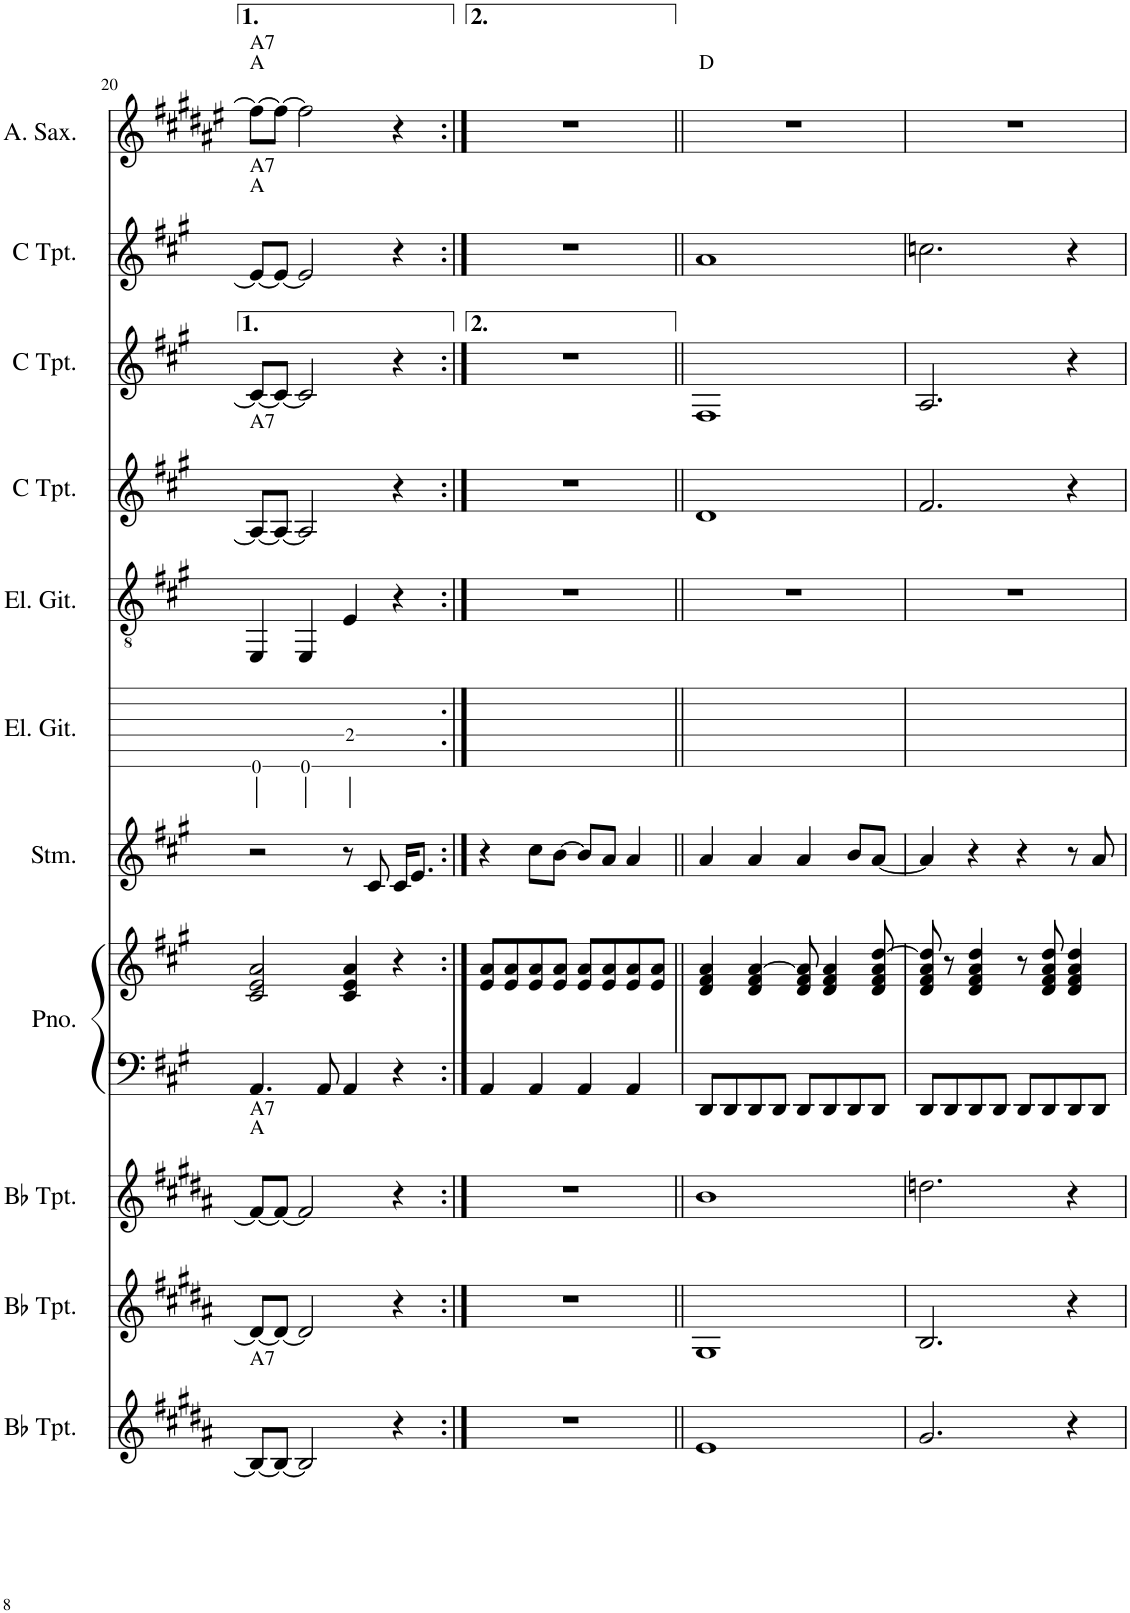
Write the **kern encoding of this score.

**kern	**kern	**kern	**kern	**kern	**kern	**kern	**kern	**kern	**kern	**kern	**kern
*part11	*part10	*part9	*part8	*part8	*part7	*part6	*part5	*part4	*part3	*part2	*part1
*staff12	*staff11	*staff10	*staff9	*staff8	*staff7	*staff6	*staff5	*staff4	*staff3	*staff2	*staff1
*I"Trompet in Bb	*I"Trompet in Bb	*I"Trompet in Bb	*I"Piano	*	*I"Stem	*I"Elektrische gitaar	*I"Elektrische gitaar	*I"Trompet in C	*I"Trompet in C	*I"Trompet in C	*I"Alt-saxofoon
*	*	*	*I'Pno.	*	*I'Stm.	*I'El. Git.	*I'El. Git.	*	*	*	*I'A. Sax.
!!LO:PB:g=z
*clefG2	*clefG2	*clefG2	*clefF4	*clefG2	*clefG2	*	*clefGv2	*clefG2	*clefG2	*clefG2	*clefG2
*Trd1c2	*Trd1c2	*Trd1c2	*	*	*	*	*	*Trd1c2	*Trd1c2	*Trd1c2	*Trd5c9
*k[f#c#g#d#a#]	*k[f#c#g#d#a#]	*k[f#c#g#d#a#]	*k[f#c#g#]	*k[f#c#g#]	*k[f#c#g#]	*k[f#c#g#]	*k[f#c#g#]	*k[f#c#g#]	*k[f#c#g#]	*k[f#c#g#]	*k[f#c#g#d#a#e#]
*M4/4	*M4/4	*M4/4	*M4/4	*M4/4	*M4/4	*M4/4	*M4/4	*M4/4	*M4/4	*M4/4	*M4/4
=20	=20	=20	=20	=20	=20	=20	=20	=20	=20	=20	=20
!	!	!	!	!	!	!	!	!	!	!	!LO:TX:a:t=A
!	!	!	!	!	!	!	!	!	!	!	!LO:TX:a:t=A7
!	!	!	!	!	!	!	!	!	!	!LO:TX:a:t=A	!
!	!	!	!	!	!	!	!	!	!	!LO:TX:a:t=A7	!
!	!	!	!	!	!	!	!	!LO:TX:a:t=A7	!	!	!
!	!	!LO:TX:a:t=A	!	!	!	!	!	!	!	!	!
!	!	!LO:TX:a:t=A7	!	!	!	!	!	!	!	!	!
!LO:TX:a:t=A7	!	!	!	!	!	!	!	!	!	!	!
8B/L_	8d#/L_	8f#/L_	4.AA/	2c#/ 2e/ 2a/	2r	4EE\	4EE/	8A/L_	8c#/L_	8e/L_	8ff#\L_
8B/J_	8d#/J_	8f#/J_	.	.	.	.	.	8A/J_	8c#/J_	8e/J_	8ff#\J_
2B/]	2d#/]	2f#/]	.	.	.	4EE\	4EE/	2A/]	2c#/]	2e/]	2ff#\]
.	.	.	8AA/	.	.	.	.	.	.	.	.
.	.	.	4AA/	4c#/ 4e/ 4a/	8r	4E\	4E/	.	.	.	.
.	.	.	.	.	8c#/	.	.	.	.	.	.
4r	4r	4r	4r	4r	16c#/KL	4r	4r	4r	4r	4r	4r
.	.	.	.	.	8.e/J	.	.	.	.	.	.
=21:|!	=21:|!	=21:|!	=21:|!	=21:|!	=21:|!	=21:|!	=21:|!	=21:|!	=21:|!	=21:|!	=21:|!
1r	1r	1r	4AA/	8e/ 8a/L	4r	1r	1r	1r	1r	1r	1r
.	.	.	.	8e/ 8a/	.	.	.	.	.	.	.
.	.	.	4AA/	8e/ 8a/	8cc#\L	.	.	.	.	.	.
.	.	.	.	8e/ 8a/J	[8b\J	.	.	.	.	.	.
.	.	.	4AA/	8e/ 8a/L	8b/L]	.	.	.	.	.	.
.	.	.	.	8e/ 8a/	8a/J	.	.	.	.	.	.
.	.	.	4AA/	8e/ 8a/	4a/	.	.	.	.	.	.
.	.	.	.	8e/ 8a/J	.	.	.	.	.	.	.
=22||	=22||	=22||	=22||	=22||	=22||	=22||	=22||	=22||	=22||	=22||	=22||
!	!	!	!	!	!	!	!	!	!	!	!LO:TX:a:t=D
1e	1G#	1b	8DD/L	4d/ 4f#/ 4a/	4a/	1r	1r	1d	1F#	1a	1r
.	.	.	8DD/	.	.	.	.	.	.	.	.
.	.	.	8DD/	4d/ 4f#/ [4a/	4a/	.	.	.	.	.	.
.	.	.	8DD/J	.	.	.	.	.	.	.	.
.	.	.	8DD/L	8d/ 8f#/ 8a/]	4a/	.	.	.	.	.	.
.	.	.	8DD/	4d/ 4f#/ 4a/	.	.	.	.	.	.	.
.	.	.	8DD/	.	8b/L	.	.	.	.	.	.
.	.	.	8DD/J	8d/ 8f#/ 8a/ [8dd/	[8a/J	.	.	.	.	.	.
=23	=23	=23	=23	=23	=23	=23	=23	=23	=23	=23	=23
2.g#/	2.B/	2.ddn\	8DD/L	8d/ 8f#/ 8a/ 8dd/]	4a/]	1r	1r	2.f#/	2.A/	2.ccn\	1r
.	.	.	8DD/	8r	.	.	.	.	.	.	.
.	.	.	8DD/	4d/ 4f#/ 4a/ 4dd/	4r	.	.	.	.	.	.
.	.	.	8DD/J	.	.	.	.	.	.	.	.
.	.	.	8DD/L	8r	4r	.	.	.	.	.	.
.	.	.	8DD/	8d/ 8f#/ 8a/ 8dd/	.	.	.	.	.	.	.
4r	4r	4r	8DD/	4d/ 4f#/ 4a/ 4dd/	8r	.	.	4r	4r	4r	.
.	.	.	8DD/J	.	8a/	.	.	.	.	.	.
=	=	=	=	=	=	=	=	=	=	=	=
*-	*-	*-	*-	*-	*-	*-	*-	*-	*-	*-	*-
